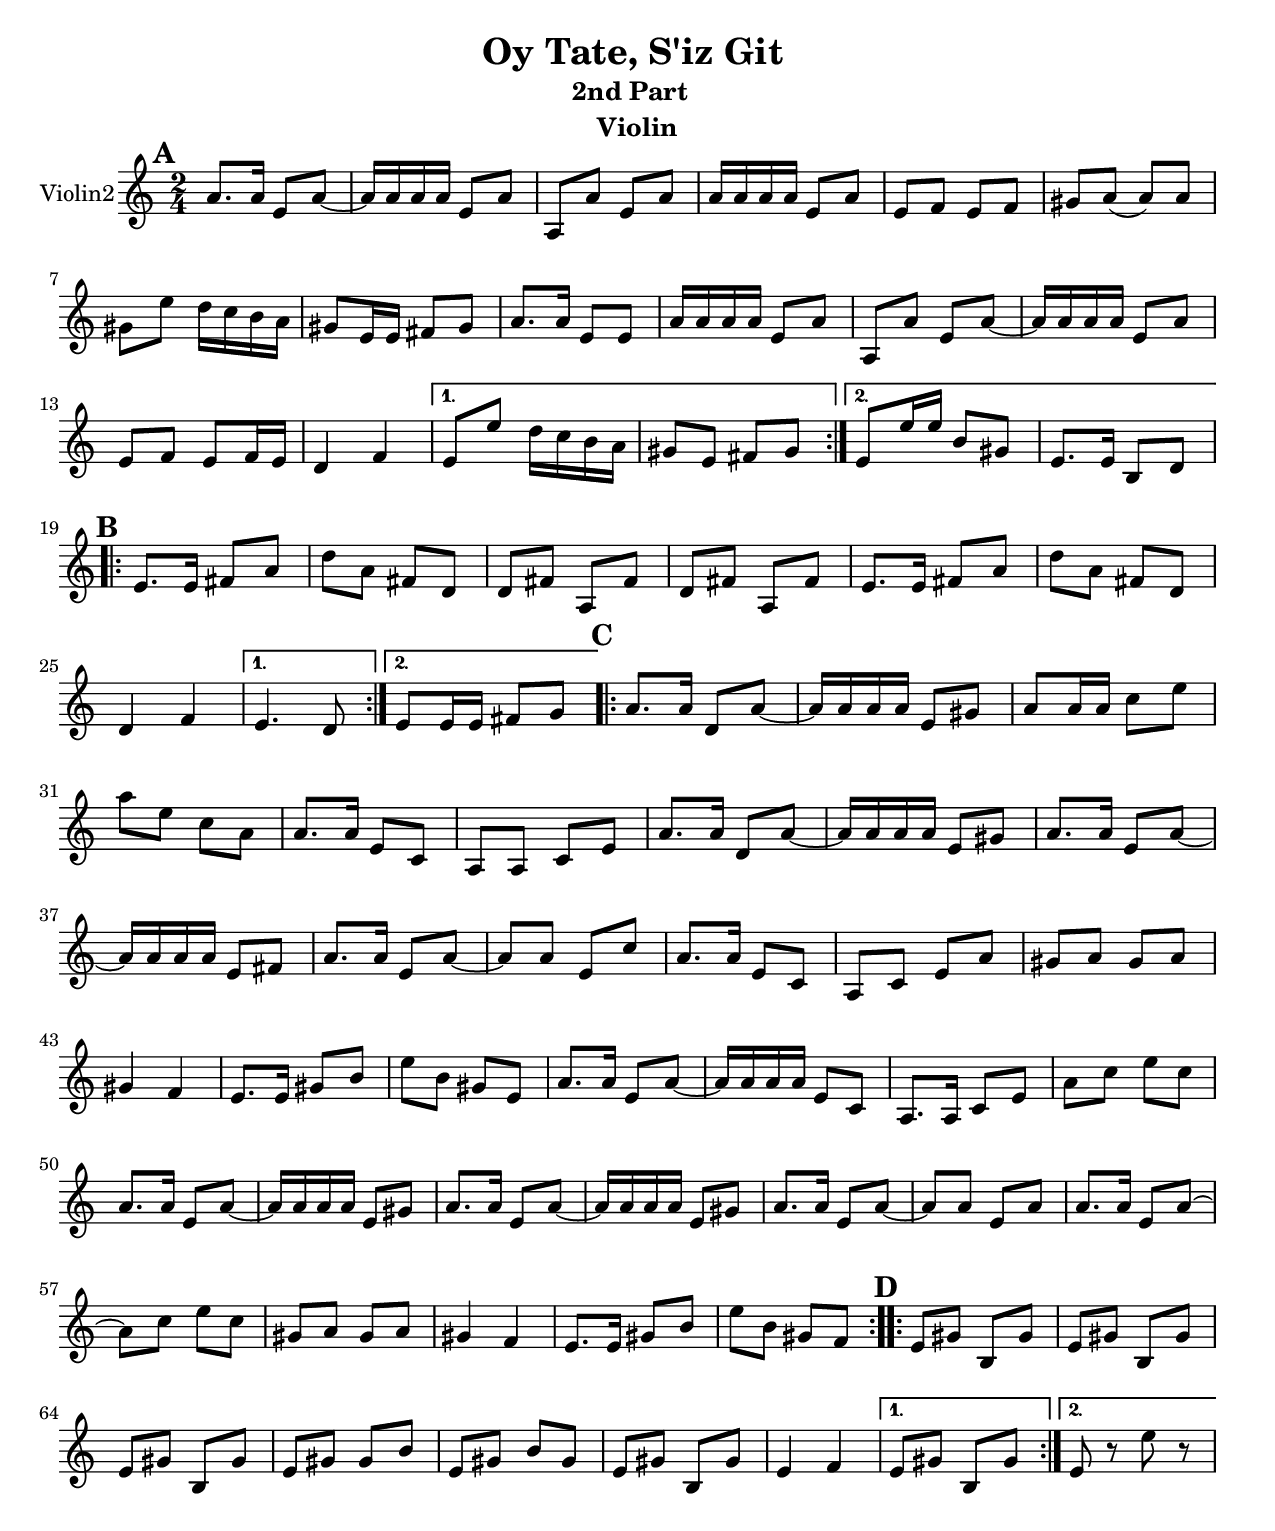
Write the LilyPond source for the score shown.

\version "2.18.0"
\language "english"


\paper{
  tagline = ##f
  print-all-headers = ##t
  #(set-paper-size "letter")
}
date = #(strftime "%d-%m-%Y" (localtime (current-time)))

%\markup{ \italic{ " Updated " \date  }  }
%\markup{ Got something to say? }

melody = \relative c'' {
  \clef treble

  \key c\major
  \time 2/4
  \set Score.markFormatter = #format-mark-box-alphabet


  \repeat volta 2{
  \mark \default
    a8.  a16 e8 a~
    a16 a a a e8 a
    a,8 a'e a
    a16 a a a e8 a
    e8 f e f %5
    gs8 a(a)a
    gs8 e' d16 c b a
    gs8 e16 e fs 8 gs
    a8. a16 e8 e
    a16 a a a e8 a
    a,8 a'e a~
    a16 a a a e8 a
    e8 f e f16 e
    d4 f


  }

  \alternative {
    {
      e8 e' d16 c b a
      gs8 e fs gs
    }
    {
      e8 e'16 e b8 gs
      e8. e16 b8 d
    }
  }


  \repeat volta 2{
  \mark \default
    e8.   e16 fs8 a
    d8 a fs d
    d8 fs a, fs'
    d8 fs a, fs'

    e8.  e16 fs8 a
    d8 a fs d
    %p2 original
    d4 f
  }
  \alternative {
    {e4. d8 }
    {e8 e16 e fs8 g }
  }

  \repeat volta 2{
  \mark \default
    a8. a16 d,8 a' ~
    a16 a a a e8 gs
    a8 a16 a c8 e
    a8 e c a
    a8. a16 e8 c|
    a8 a c e %31
    a8. a16 d,8 a' ~
    a16 a a a e8 gs
    a8. a16 e8 a~
    a16 a a a e8 fs
    a8. a16 e8 a~|
    a8 a e c'
    a8. a16 e8 c|
    a8 c e a
    gs8 a gs a %42
    gs4 f
    e8. e16 gs8 b
    e8 b gs e
    a8. a16 e8 a~
    a16 a a a e8 c
    a8. a16 c8 e
    a8 c e c
    a8. a16 e8 a~
    a16 a a a e8 gs
    a8. a16 e8 a~
    a16 a a a e8 gs
    a8. a16 e8 a~
    a8 a e a
    a8. a16 e8 a~
    a8 c e c
    gs8 a gs a
    gs4 f
    e8. e16 gs8 b
    e8 b gs f



  }

  \repeat volta 2{
  \mark \default
    e8   gs b, gs'
    e8 gs b, gs'
    e8 gs b, gs'
    e8 gs gs b

    e,8 gs b gs
    e8 gs b, gs'
    e4 f




  }

  \alternative {
    {e8 gs b, gs' }
    { e8 r e' r}
  }

}
%************************Lyrics Block****************
%\addlyrics{ Doe a deer }

harmonies = \chordmode {

}

\score {
  <<
    \new ChordNames {
      \set chordChanges = ##f
      \harmonies
    }
    \new Staff  \with{
      instrumentName = "Violin2"
    } \melody
  >>
  \header{
    title= "Oy Tate, S'iz Git "
    subtitle="2nd Part  "
    composer= ""
    instrument = "Violin"
    arranger=""
  }
  \layout{indent = 1.0\cm}
  \midi{
    \tempo 4 = 120
  }
}
